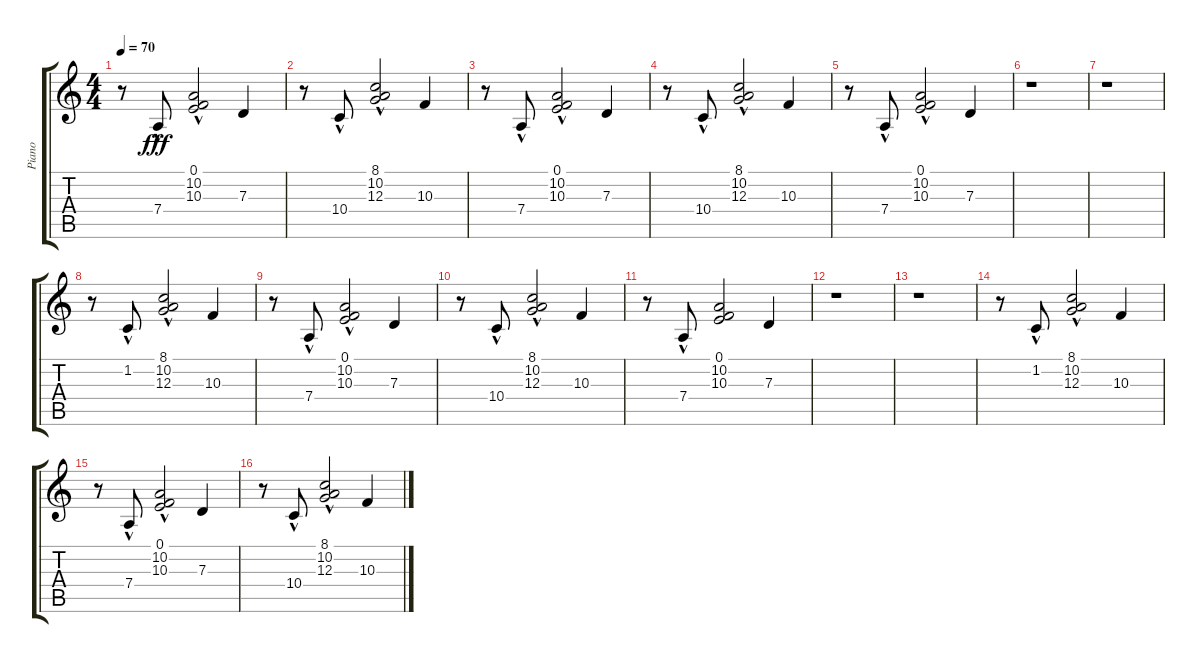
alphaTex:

\track ("Piano               " "Piano     ") {instrument acousticgrandpiano}
\staff {score tabs}
\tuning (E4 B3 G3 D3 A2 E2) {hide}
\ts (4 4)
\tempo 70
\clef g2
\ks c
r.8{dy fff} 7.4{hac}.8 (0.1 10.2{hac} 10.3{hac}).2 7.3.4 |
r.8 10.4{hac}.8 (8.1{hac} 10.2{hac} 12.3).2 10.3.4 |
r.8 7.4{hac}.8 (0.1 10.2{hac} 10.3{hac}).2 7.3.4 |
r.8 10.4{hac}.8 (8.1{hac} 10.2{hac} 12.3).2 10.3.4 |
r.8 7.4{hac}.8 (0.1 10.2{hac} 10.3{hac}).2 7.3.4 |
r.1 |
r.1 |
r.8 1.2{hac}.8 (8.1{hac} 10.2{hac} 12.3).2 10.3.4 |
r.8 7.4{hac}.8 (0.1 10.2{hac} 10.3{hac}).2 7.3.4 |
r.8 10.4{hac}.8 (8.1{hac} 10.2{hac} 12.3).2 10.3.4 |
r.8 7.4{hac}.8 (0.1 10.2 10.3).2 7.3.4 |
r.1 |
r.1 |
r.8 1.2{hac}.8 (8.1{hac} 10.2{hac} 12.3).2 10.3.4 |
r.8 7.4{hac}.8 (0.1 10.2{hac} 10.3{hac}).2 7.3.4 |
r.8 10.4{hac}.8 (8.1{hac} 10.2{hac} 12.3).2 10.3.4
